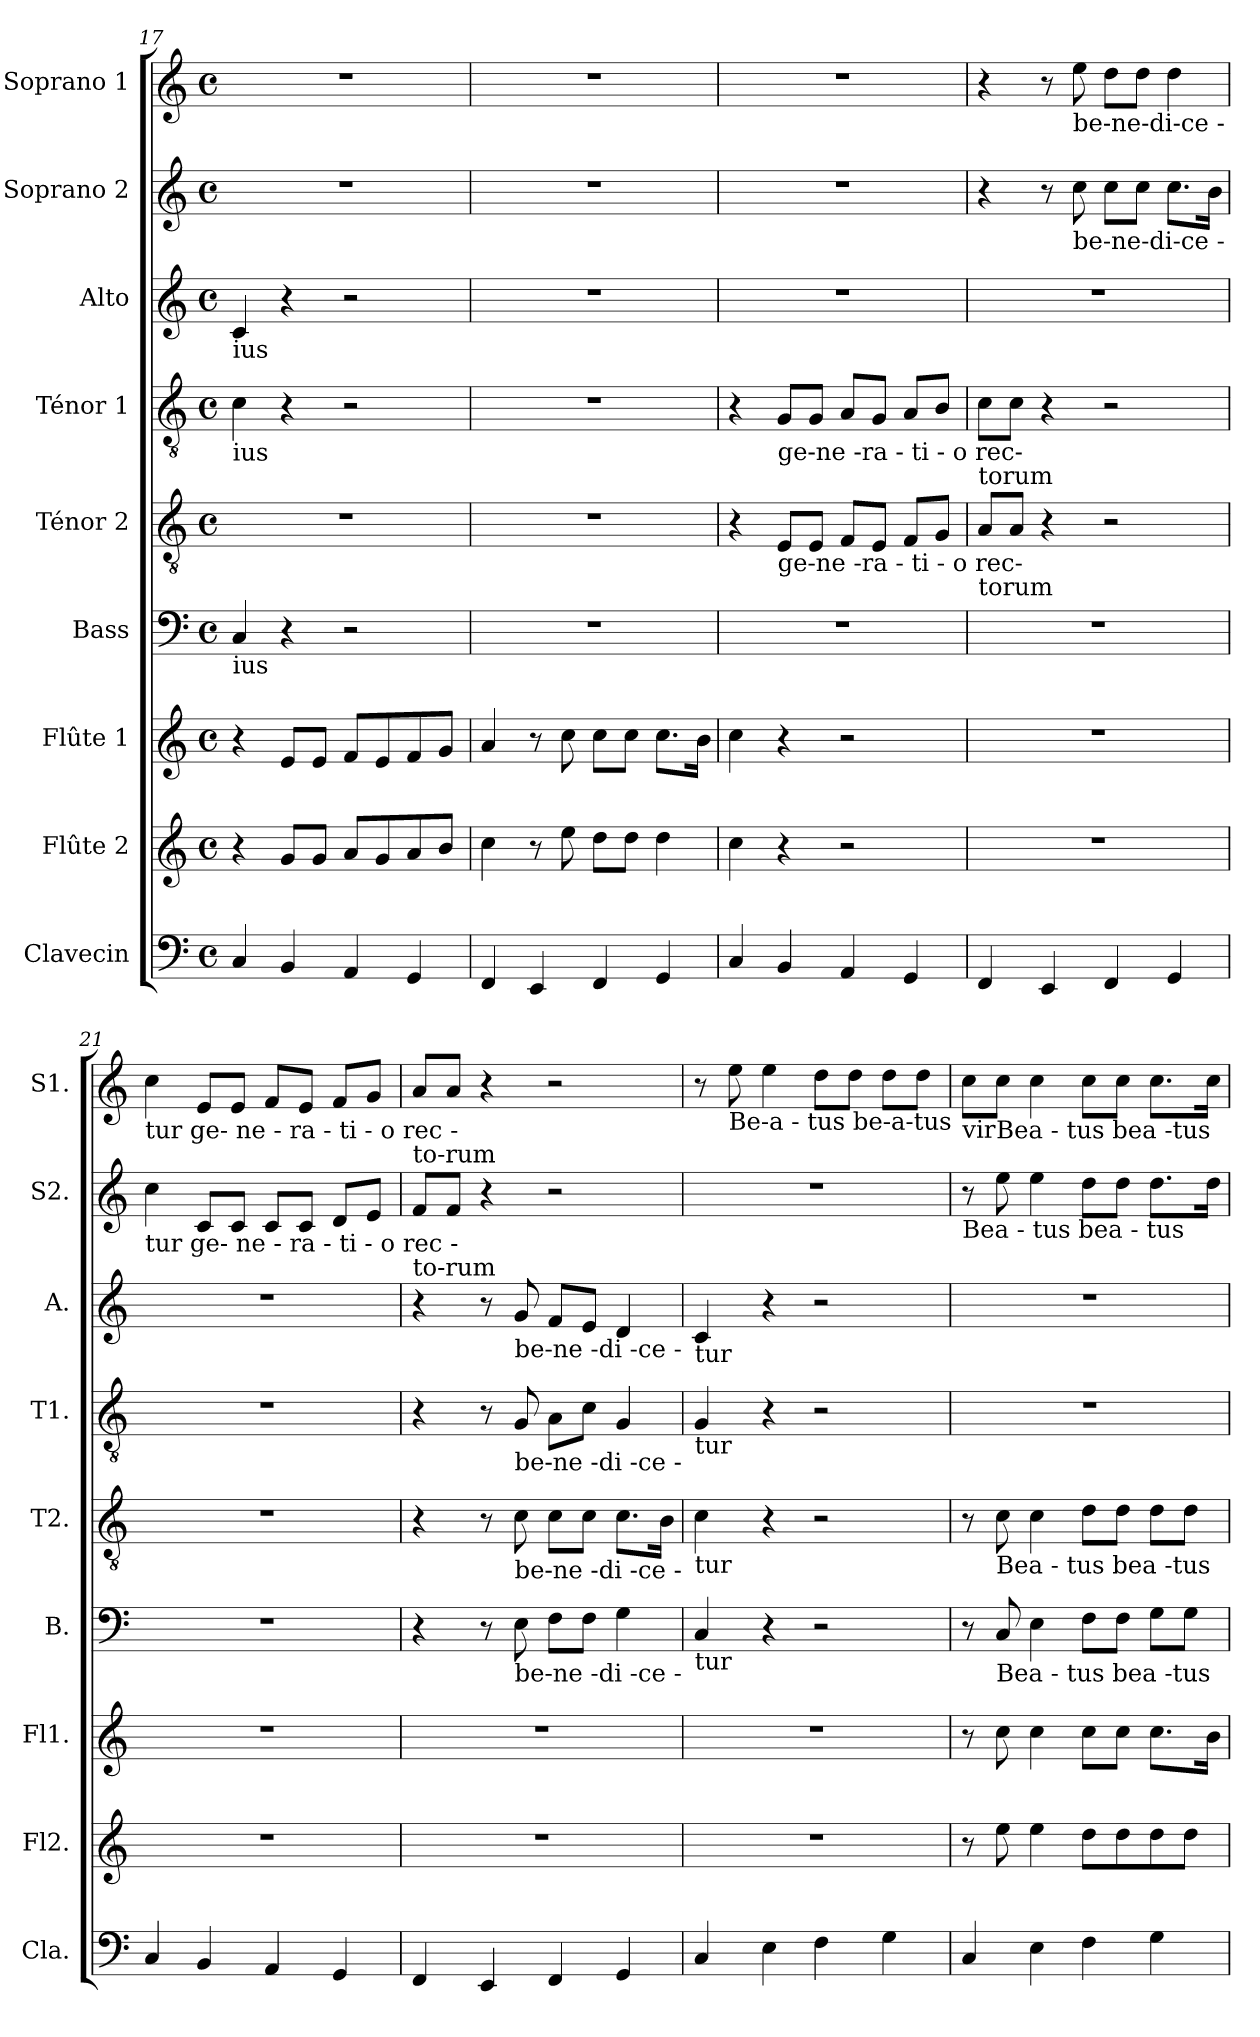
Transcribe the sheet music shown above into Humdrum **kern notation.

**kern	**kern	**kern	**kern	**kern	**kern	**kern	**kern	**kern
*part9	*part8	*part7	*part6	*part5	*part4	*part3	*part2	*part1
*staff9	*staff8	*staff7	*staff6	*staff5	*staff4	*staff3	*staff2	*staff1
*I"Clavecin	*I"Flûte 2	*I"Flûte 1	*I"Bass	*I"Ténor 2	*I"Ténor 1	*I"Alto	*I"Soprano 2	*I"Soprano 1
*I'Cla.	*I'Fl2.	*I'Fl1.	*I'B.	*I'T2.	*I'T1.	*I'A.	*I'S2.	*I'S1.
*clefF4	*clefG2	*clefG2	*clefF4	*clefGv2	*clefGv2	*clefG2	*clefG2	*clefG2
*k[]	*k[]	*k[]	*k[]	*k[]	*k[]	*k[]	*k[]	*k[]
*M4/4	*M4/4	*M4/4	*M4/4	*M4/4	*M4/4	*M4/4	*M4/4	*M4/4
*met(c)	*met(c)	*met(c)	*met(c)	*met(c)	*met(c)	*met(c)	*met(c)	*met(c)
=17	=17	=17	=17	=17	=17	=17	=17	=17
!	!	!	!	!	!	!LO:TX:b:t=ius	!	!
!	!	!	!	!	!LO:TX:b:t=ius	!	!	!
!	!	!	!LO:TX:b:t=ius	!	!	!	!	!
4C/	4r	4r	4C/	1r	4c\	4c/	1r	1r
4BB/	8g/L	8e/L	4r	.	4r	4r	.	.
.	8g/J	8e/J	.	.	.	.	.	.
4AA/	8a/L	8f/L	2r	.	2r	2r	.	.
.	8g/	8e/	.	.	.	.	.	.
4GG/	8a/	8f/	.	.	.	.	.	.
.	8b/J	8g/J	.	.	.	.	.	.
=18	=18	=18	=18	=18	=18	=18	=18	=18
4FF/	4cc\	4a/	1r	1r	1r	1r	1r	1r
4EE/	8r	8r	.	.	.	.	.	.
.	8ee\	8cc\	.	.	.	.	.	.
4FF/	8dd\L	8cc\L	.	.	.	.	.	.
.	8dd\J	8cc\J	.	.	.	.	.	.
4GG/	4dd\	8.cc\L	.	.	.	.	.	.
.	.	16b\Jk	.	.	.	.	.	.
=19	=19	=19	=19	=19	=19	=19	=19	=19
4C/	4cc\	4cc\	1r	4r	4r	1r	1r	1r
!	!	!	!	!	!LO:TX:b:t=ge-ne -ra - ti - o  rec-	!	!	!
!	!	!	!	!LO:TX:b:t=ge-ne -ra - ti - o  rec-	!	!	!	!
4BB/	4r	4r	.	8E/L	8G/L	.	.	.
.	.	.	.	8E/J	8G/J	.	.	.
4AA/	2r	2r	.	8F/L	8A/L	.	.	.
.	.	.	.	8E/J	8G/J	.	.	.
4GG/	.	.	.	8F/L	8A/L	.	.	.
.	.	.	.	8G/J	8B/J	.	.	.
!!LO:PB:g=z
=20	=20	=20	=20	=20	=20	=20	=20	=20
!	!	!	!	!	!LO:TX:b:t=torum	!	!	!
!	!	!	!	!LO:TX:b:t=torum	!	!	!	!
4FF/	1r	1r	1r	8A/L	8c\L	1r	4r	4r
.	.	.	.	8A/J	8c\J	.	.	.
4EE/	.	.	.	4r	4r	.	8r	8r
!	!	!	!	!	!	!	!	!LO:TX:b:t=be-ne-di-ce  -
!	!	!	!	!	!	!	!LO:TX:b:t=be-ne-di-ce  -	!
.	.	.	.	.	.	.	8cc\	8ee\
4FF/	.	.	.	2r	2r	.	8cc\L	8dd\L
.	.	.	.	.	.	.	8cc\J	8dd\J
4GG/	.	.	.	.	.	.	8.cc\L	4dd\
.	.	.	.	.	.	.	16b\Jk	.
=21	=21	=21	=21	=21	=21	=21	=21	=21
!	!	!	!	!	!	!	!	!LO:TX:b:t=tur     ge- ne - ra - ti -  o   rec -
!	!	!	!	!	!	!	!LO:TX:b:t=tur     ge- ne - ra - ti -  o   rec -	!
4C/	1r	1r	1r	1r	1r	1r	4cc\	4cc\
4BB/	.	.	.	.	.	.	8c/L	8e/L
.	.	.	.	.	.	.	8c/J	8e/J
4AA/	.	.	.	.	.	.	8c/L	8f/L
.	.	.	.	.	.	.	8c/J	8e/J
4GG/	.	.	.	.	.	.	8d/L	8f/L
.	.	.	.	.	.	.	8e/J	8g/J
=22	=22	=22	=22	=22	=22	=22	=22	=22
!	!	!	!	!	!	!	!	!LO:TX:b:t=to-rum
!	!	!	!	!	!	!	!LO:TX:b:t=to-rum	!
4FF/	1r	1r	4r	4r	4r	4r	8f/L	8a/L
.	.	.	.	.	.	.	8f/J	8a/J
4EE/	.	.	8r	8r	8r	8r	4r	4r
!	!	!	!	!	!	!LO:TX:b:t=be-ne -di -ce    -	!	!
!	!	!	!	!	!LO:TX:b:t=be-ne -di -ce    -	!	!	!
!	!	!	!	!LO:TX:b:t=be-ne -di -ce    -	!	!	!	!
!	!	!	!LO:TX:b:t=be-ne -di -ce    -	!	!	!	!	!
.	.	.	8E\	8c\	8G/	8g/	.	.
4FF/	.	.	8F\L	8c\L	8A\L	8f/L	2r	2r
.	.	.	8F\J	8c\J	8c\J	8e/J	.	.
4GG/	.	.	4G\	8.c\L	4G/	4d/	.	.
.	.	.	.	16B\Jk	.	.	.	.
=23	=23	=23	=23	=23	=23	=23	=23	=23
!	!	!	!	!	!	!LO:TX:b:t=tur	!	!
!	!	!	!	!	!LO:TX:b:t=tur	!	!	!
!	!	!	!	!LO:TX:b:t=tur	!	!	!	!
!	!	!	!LO:TX:b:t=tur	!	!	!	!	!
4C/	1r	1r	4C/	4c\	4G/	4c/	1r	8r
!	!	!	!	!	!	!	!	!LO:TX:b:t=Be-a - tus be-a-tus
.	.	.	.	.	.	.	.	8ee\
4E\	.	.	4r	4r	4r	4r	.	4ee\
4F\	.	.	2r	2r	2r	2r	.	8dd\L
.	.	.	.	.	.	.	.	8dd\J
4G\	.	.	.	.	.	.	.	8dd\L
.	.	.	.	.	.	.	.	8dd\J
!!LO:PB:g=z
=24	=24	=24	=24	=24	=24	=24	=24	=24
!	!	!	!	!	!	!	!	!LO:TX:b:t=vir
!	!	!	!	!	!	!	!LO:TX:b:t=Bea - tus bea - tus	!
4C/	8r	8r	8r	8r	1r	1r	8r	8cc\L
!	!	!	!	!	!	!	!	!LO:TX:b:t=Bea - tus bea -tus
!	!	!	!	!LO:TX:b:t=Bea - tus bea -tus	!	!	!	!
!	!	!	!LO:TX:b:t=Bea - tus bea -tus	!	!	!	!	!
.	8ee\	8cc\	8C/	8c\	.	.	8ee\	8cc\J
4E\	4ee\	4cc\	4E\	4c\	.	.	4ee\	4cc\
4F\	8dd\L	8cc\L	8F\L	8d\L	.	.	8dd\L	8cc\L
.	8dd\	8cc\J	8F\J	8d\J	.	.	8dd\J	8cc\J
4G\	8dd\	8.cc\L	8G\L	8d\L	.	.	8.dd\L	8.cc\L
.	8dd\J	.	8G\J	8d\J	.	.	.	.
.	.	16b\Jk	.	.	.	.	16dd\Jk	16cc\Jk
=	=	=	=	=	=	=	=	=
*-	*-	*-	*-	*-	*-	*-	*-	*-
